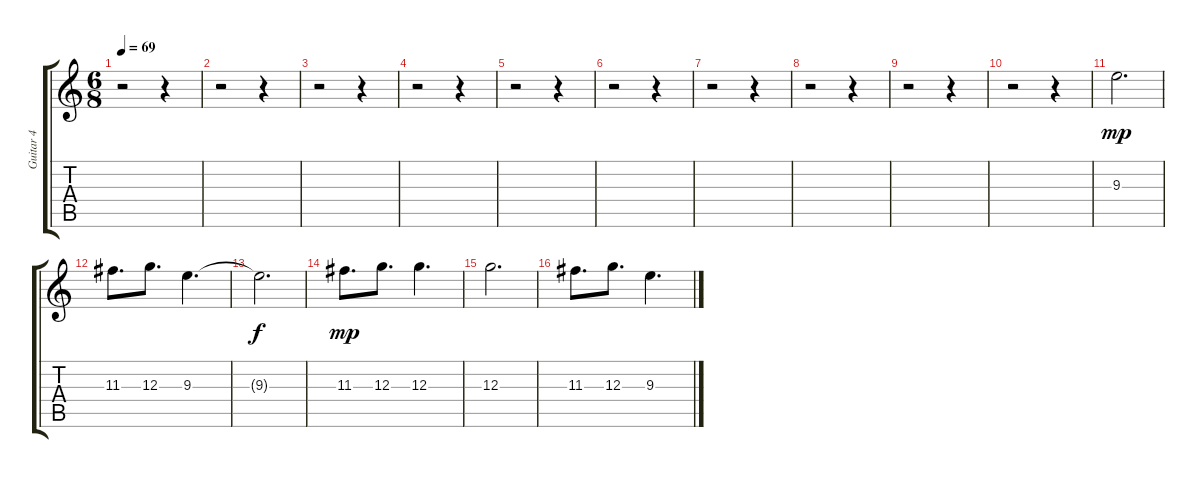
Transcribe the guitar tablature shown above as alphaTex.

\track ("Guitar 4" "Guitar 4") {instrument distortionguitar}
\staff {score tabs}
\tuning (E4 B3 G3 D3 A2 E2) {hide}
\ts (6 8)
\tempo 69
\clef g2
\ks c
r.2{dy f} r.4 |
r.2 r.4 |
r.2 r.4 |
r.2 r.4 |
r.2 r.4 |
r.2 r.4 |
r.2 r.4 |
r.2 r.4 |
r.2 r.4 |
r.2 r.4 |
9.3.2{d dy mp} |
11.3.8{d} 12.3.8{d} 9.3.4{d} |
9.3{t}.2{d dy f} |
11.3.8{d dy mp} 12.3.8{d} 12.3.4{d} |
12.3.2{d} |
11.3.8{d} 12.3.8{d} 9.3.4{d}
